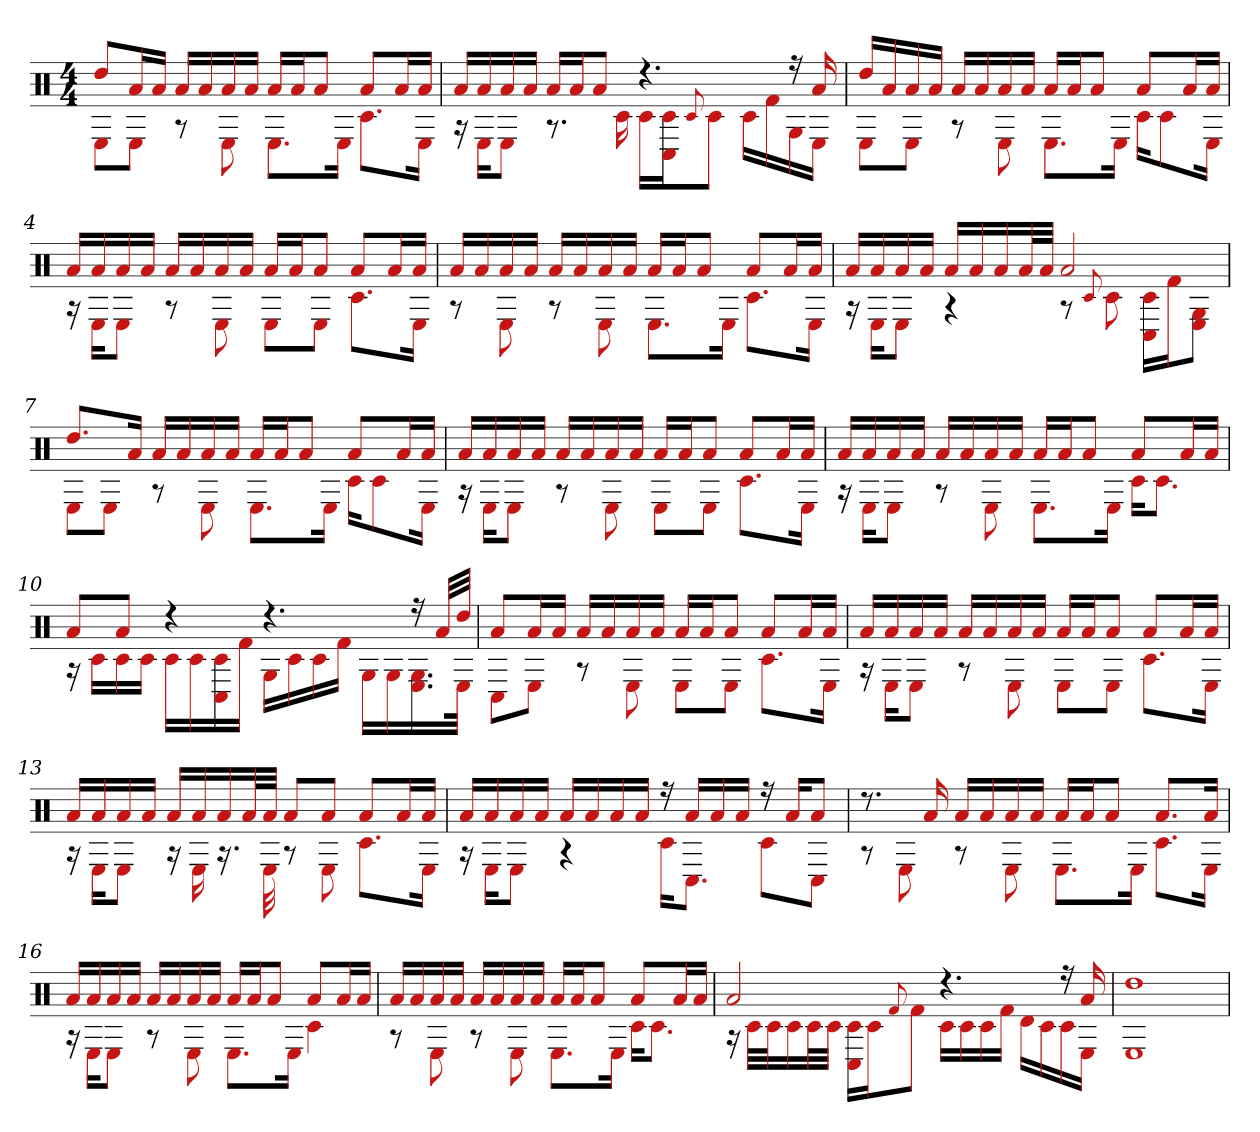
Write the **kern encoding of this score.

**kern
*part1
*staff1
*clefX
*k[]
*M4/4
=1
*^
8ddL	8EL
16aL	8EJ
16aJJ	.
16aLL	8r
16a	.
16a	8E
16aJJ	.
16aLL	8.EL
16aJ	.
8aJ	.
.	16EJk
8aL	8.c#L
16aL	.
16aJJ	16EJk
=2	=2
16aLL	16r
16a	16EKL
16a	8EJ
16aJJ	.
16aLL	8.r
16aJ	.
8aJ	.
.	16c#
4.r	16c#LL
.	16c# 16C#J
.	8qqc#
.	8c#J
.	16c#LL
.	16f#
16r	16G
16a	16EJJ
=3	=3
16ddLL	8EL
16a	.
16a	8EJ
16aJJ	.
16aLL	8r
16a	.
16a	8E
16aJJ	.
16aLL	8.EL
16aJ	.
8aJ	.
.	16EJk
8aL	16c#KL
.	8c#
16aL	.
16aJJ	16EJk
=4	=4
16aLL	16r
16a	16EKL
16a	8EJ
16aJJ	.
16aLL	8r
16a	.
16a	8E
16aJJ	.
16aLL	8EL
16aJ	.
8aJ	8EJ
8aL	8.c#L
16aL	.
16aJJ	16EJk
=5	=5
16aLL	8r
16a	.
16a	8E
16aJJ	.
16aLL	8r
16a	.
16a	8E
16aJJ	.
16aLL	8.EL
16aJ	.
8aJ	.
.	16EJk
8aL	8.c#L
16aL	.
16aJJ	16EJk
=6	=6
16aLL	16r
16a	16EKL
16a	8EJ
16aJJ	.
16aLL	4r
16a	.
16a	.
32aL	.
32aJJJ	.
2a	8r
.	8qqc#
.	8c#
.	16C# 16c#LL
.	16f#J
.	8G 8EJ
=7	=7
8.ddL	8EL
.	8EJ
16aJk	.
16aLL	8r
16a	.
16a	8E
16aJJ	.
16aLL	8.EL
16aJ	.
8aJ	.
.	16EJk
8aL	16c#KL
.	8c#
16aL	.
16aJJ	16EJk
=8	=8
16aLL	16r
16a	16EKL
16a	8EJ
16aJJ	.
16aLL	8r
16a	.
16a	8E
16aJJ	.
16aLL	8EL
16aJ	.
8aJ	8EJ
8aL	8.c#L
16aL	.
16aJJ	16EJk
=9	=9
16aLL	16r
16a	16EKL
16a	8EJ
16aJJ	.
16aLL	8r
16a	.
16a	8E
16aJJ	.
16aLL	8.EL
16aJ	.
8aJ	.
.	16EJk
8aL	16c#KL
.	8.c#J
16aL	.
16aJJ	.
=10	=10
8aL	16r
.	16c#LL
8aJ	16c#
.	16c#JJ
4r	16c#LL
.	16c#
.	16C# 16c#
.	16f#JJ
4.r	16GLL
.	16c#
.	16c#
.	16f#JJ
.	16GLL
.	16G
16r	16.G 16.E
32aLLL	.
32ddJJJ	32EJJk
=11	=11
8aL	8C#L
16aL	8EJ
16aJJ	.
16aLL	8r
16a	.
16a	8E
16aJJ	.
16aLL	8EL
16aJ	.
8aJ	8EJ
8aL	8.c#L
16aL	.
16aJJ	16EJk
=12	=12
16aLL	16r
16a	16EKL
16a	8EJ
16aJJ	.
16aLL	8r
16a	.
16a	8E
16aJJ	.
16aLL	8EL
16aJ	.
8aJ	8EJ
8aL	8.c#L
16aL	.
16aJJ	16EJk
=13	=13
16aLL	16r
16a	16EKL
16a	8EJ
16aJJ	.
16aLL	16r
16a	16E
16a	16.r
32aL	.
32aJJJ	32E
8aL	8r
8aJ	8E
8aL	8.c#L
16aL	.
16aJJ	16EJk
=14	=14
16aLL	16r
16a	16EKL
16a	8EJ
16aJJ	.
16aLL	4r
16a	.
16a	.
16aJJ	.
16r	16c#KL
16aLL	8.C#J
16a	.
16aJJ	.
16r	8c#L
16aKL	.
8aJ	8C#J
=15	=15
8.r	8r
.	8E
16a	.
16aLL	8r
16a	.
16a	8E
16aJJ	.
16aLL	8.EL
16aJ	.
8aJ	.
.	16EJk
8.aL	8.c#L
16aJk	16EJk
=16	=16
16aLL	16r
16a	16EKL
16a	8EJ
16aJJ	.
16aLL	8r
16a	.
16a	8E
16aJJ	.
16aLL	8.EL
16aJ	.
8aJ	.
.	16EJk
8aL	4c#
16aL	.
16aJJ	.
=17	=17
16aLL	8r
16a	.
16a	8E
16aJJ	.
16aLL	8r
16a	.
16a	8E
16aJJ	.
16aLL	8.EL
16aJ	.
8aJ	.
.	16EJk
8aL	16c#KL
.	8.c#J
16aL	.
16aJJ	.
=18	=18
2a	16r
.	32c#LLL
.	32c#J
.	16c#
.	32c#L
.	32c#JJJ
.	16C# 16c#LL
.	16c#J
.	8qqf#
.	8f#J
4.r	16c#LL
.	16c#
.	16c#
.	16f#JJ
.	16dLL
.	16c#
16r	16c#
16a	16EJJ
=19	=19
1dd	1E
*v	*v
=
*-
